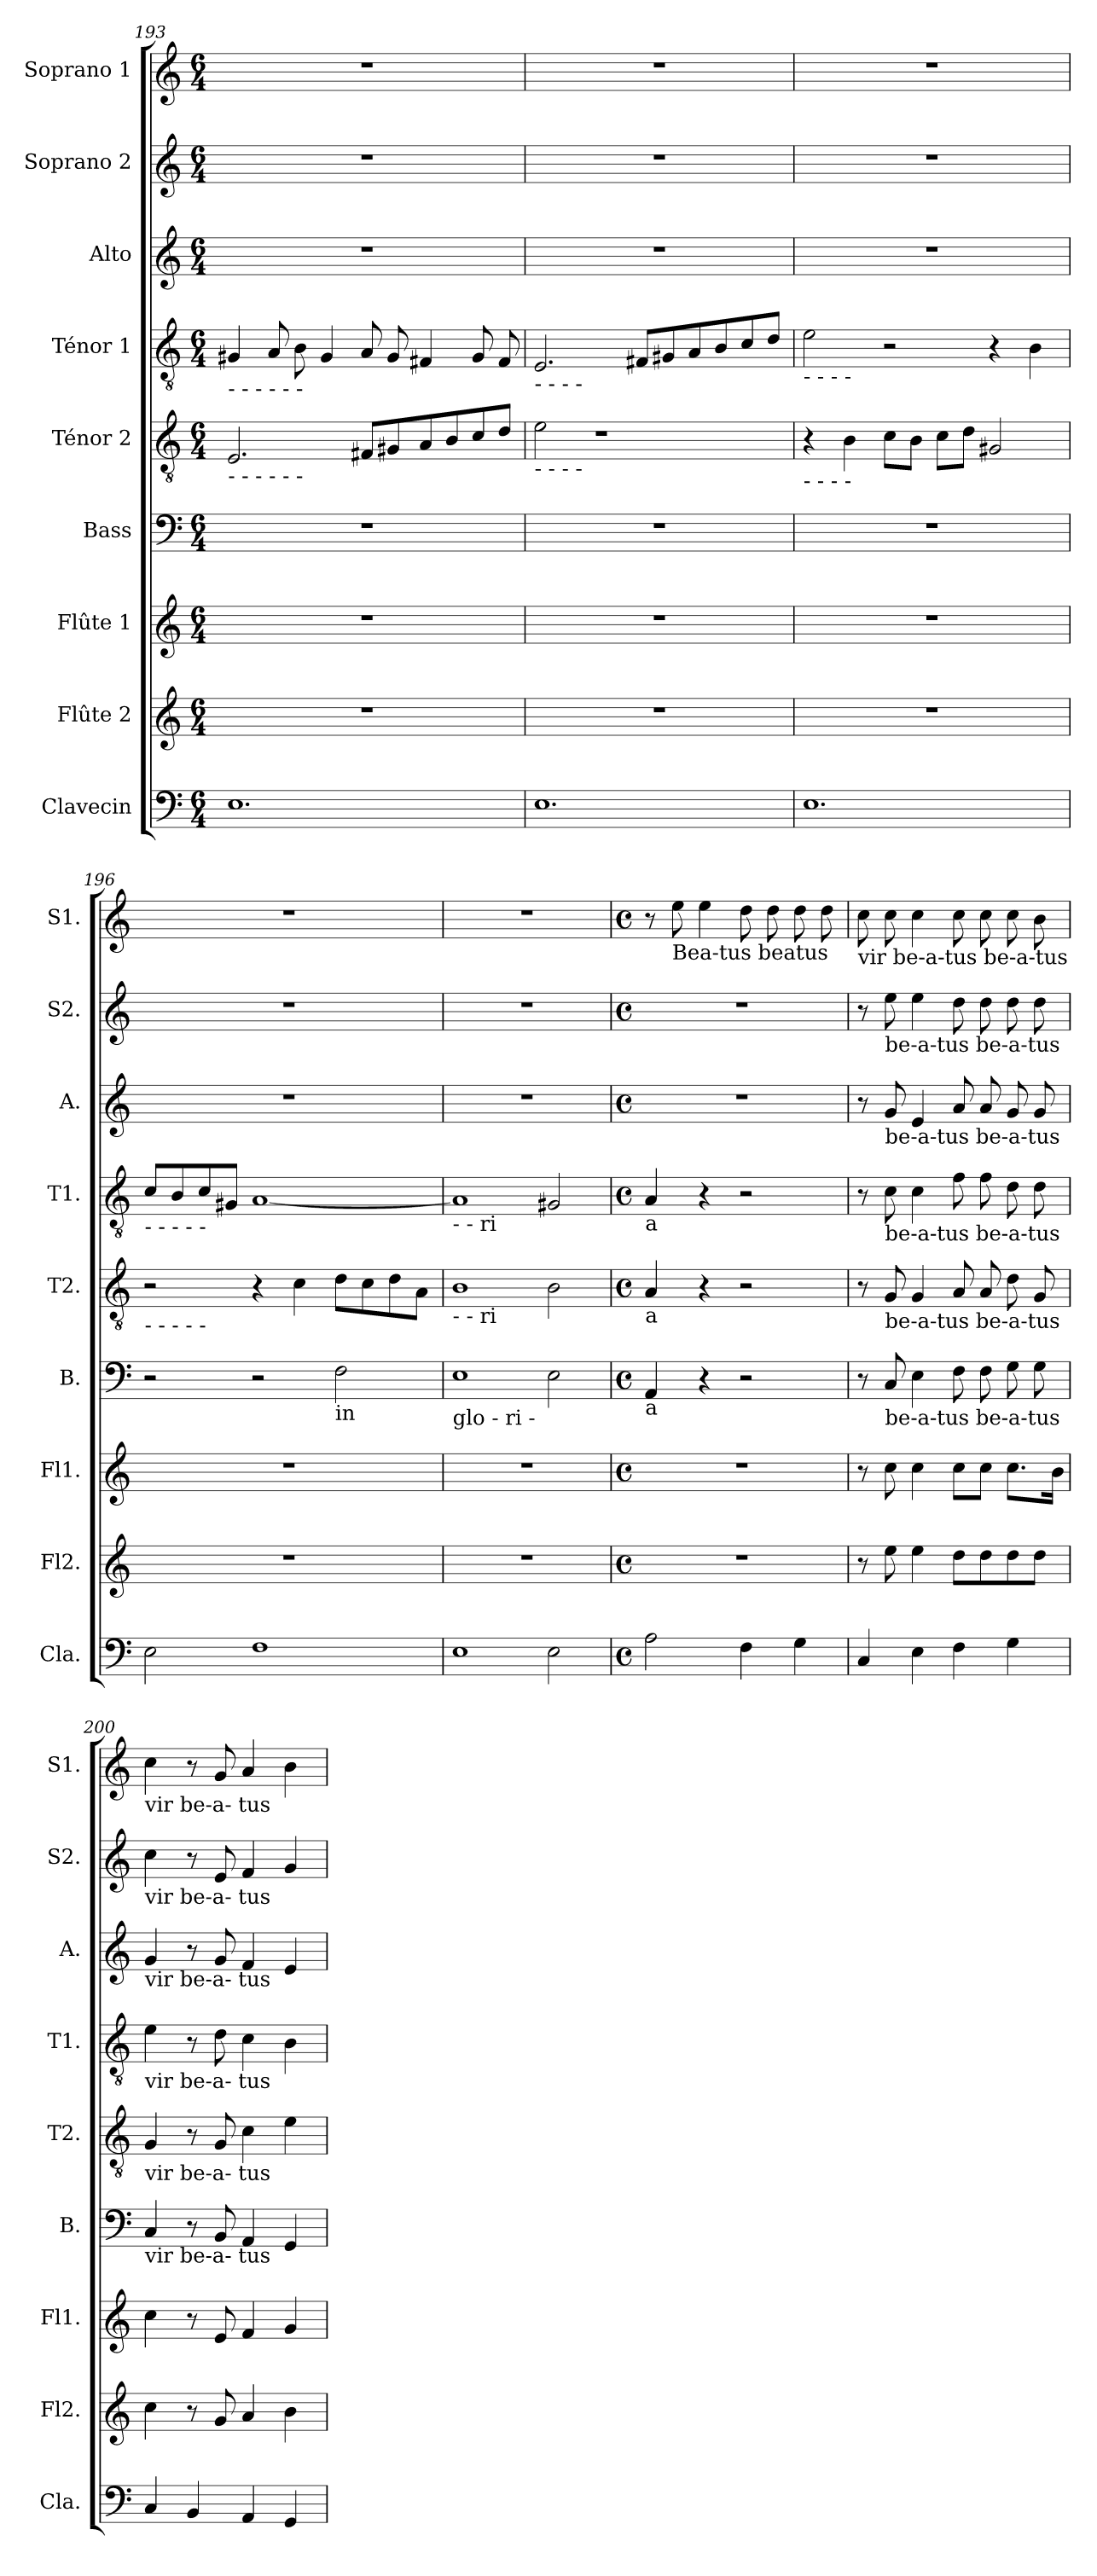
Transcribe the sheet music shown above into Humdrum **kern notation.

**kern	**kern	**kern	**kern	**kern	**kern	**kern	**kern	**kern
*part9	*part8	*part7	*part6	*part5	*part4	*part3	*part2	*part1
*staff9	*staff8	*staff7	*staff6	*staff5	*staff4	*staff3	*staff2	*staff1
*I"Clavecin	*I"Flûte 2	*I"Flûte 1	*I"Bass	*I"Ténor 2	*I"Ténor 1	*I"Alto	*I"Soprano 2	*I"Soprano 1
*I'Cla.	*I'Fl2.	*I'Fl1.	*I'B.	*I'T2.	*I'T1.	*I'A.	*I'S2.	*I'S1.
!!LO:PB:g=z
*clefF4	*clefG2	*clefG2	*clefF4	*clefGv2	*clefGv2	*clefG2	*clefG2	*clefG2
*k[]	*k[]	*k[]	*k[]	*k[]	*k[]	*k[]	*k[]	*k[]
*M6/4	*M6/4	*M6/4	*M6/4	*M6/4	*M6/4	*M6/4	*M6/4	*M6/4
=193	=193	=193	=193	=193	=193	=193	=193	=193
!	!	!	!	!	!LO:TX:b:t=-       -       -       -       -       -	!	!	!
!	!	!	!	!LO:TX:b:t=-       -       -       -       -       -	!	!	!	!
1.E	1.r	1.r	1.r	2.E	4G#X/	1.r	1.r	1.r
.	.	.	.	.	8A/	.	.	.
.	.	.	.	.	8B\	.	.	.
.	.	.	.	.	4G#/	.	.	.
.	.	.	.	8F#X/L	8A/	.	.	.
.	.	.	.	8G#X/	8G#/	.	.	.
.	.	.	.	8A/	4F#X/	.	.	.
.	.	.	.	8B/	.	.	.	.
.	.	.	.	8c/	8G#/	.	.	.
.	.	.	.	8d/J	8F#/	.	.	.
=194	=194	=194	=194	=194	=194	=194	=194	=194
!	!	!	!	!	!LO:TX:b:t=-       -       -       -	!	!	!
!	!	!	!	!LO:TX:b:t=-       -       -       -	!	!	!	!
1.E	1.r	1.r	1.r	2e	2.E	1.r	1.r	1.r
.	.	.	.	1r	.	.	.	.
.	.	.	.	.	8F#X/L	.	.	.
.	.	.	.	.	8G#X/	.	.	.
.	.	.	.	.	8A/	.	.	.
.	.	.	.	.	8B/	.	.	.
.	.	.	.	.	8c/	.	.	.
.	.	.	.	.	8d/J	.	.	.
=195	=195	=195	=195	=195	=195	=195	=195	=195
!	!	!	!	!	!LO:TX:b:t=-       -       -       -	!	!	!
!	!	!	!	!LO:TX:b:t=-       -       -       -	!	!	!	!
1.E	1.r	1.r	1.r	4r	2e	1.r	1.r	1.r
.	.	.	.	4B\	.	.	.	.
.	.	.	.	8c\L	2r	.	.	.
.	.	.	.	8B\J	.	.	.	.
.	.	.	.	8c\L	.	.	.	.
.	.	.	.	8d\J	.	.	.	.
.	.	.	.	2G#X	4r	.	.	.
.	.	.	.	.	4B\	.	.	.
=196	=196	=196	=196	=196	=196	=196	=196	=196
!	!	!	!	!	!LO:TX:b:t=-       -       -       -         -	!	!	!
!	!	!	!	!LO:TX:b:t=-       -       -       -        -	!	!	!	!
2E	1.r	1.r	2r	2r	8c/L	1.r	1.r	1.r
.	.	.	.	.	8B/	.	.	.
.	.	.	.	.	8c/	.	.	.
.	.	.	.	.	8G#X/J	.	.	.
1F	.	.	2r	4r	[1A	.	.	.
.	.	.	.	4c\	.	.	.	.
!	!	!	!LO:TX:b:t=in	!	!	!	!	!
.	.	.	2F	8d\L	.	.	.	.
.	.	.	.	8c\	.	.	.	.
.	.	.	.	8d\	.	.	.	.
.	.	.	.	8A\J	.	.	.	.
!!LO:PB:g=z
=197	=197	=197	=197	=197	=197	=197	=197	=197
!	!	!	!	!	!LO:TX:b:t=-      -   ri	!	!	!
!	!	!	!	!LO:TX:b:t=-      -   ri	!	!	!	!
!	!	!	!LO:TX:b:t=glo   -   ri   -	!	!	!	!	!
1E	1.r	1.r	1E	1B	1A]	1.r	1.r	1.r
2E	.	.	2E	2B	2G#X	.	.	.
=198	=198	=198	=198	=198	=198	=198	=198	=198
*M4/4	*M4/4	*M4/4	*M4/4	*M4/4	*M4/4	*M4/4	*M4/4	*M4/4
*met(c)	*met(c)	*met(c)	*met(c)	*met(c)	*met(c)	*met(c)	*met(c)	*met(c)
*	*	*	*	*	*	*	*	*MM90
!	!	!	!	!	!LO:TX:b:t=a	!	!	!
!	!	!	!	!LO:TX:b:t=a	!	!	!	!
!	!	!	!LO:TX:b:t=a	!	!	!	!	!
2A\	1r	1r	4AA/	4A/	4A/	1r	1r	8r
!	!	!	!	!	!	!	!	!LO:TX:b:t=Bea-tus beatus
.	.	.	.	.	.	.	.	8ee\
.	.	.	4r	4r	4r	.	.	4ee\
4F\	.	.	2r	2r	2r	.	.	8dd\
.	.	.	.	.	.	.	.	8dd\
4G\	.	.	.	.	.	.	.	8dd\
.	.	.	.	.	.	.	.	8dd\
=199	=199	=199	=199	=199	=199	=199	=199	=199
!	!	!	!	!	!	!	!	!LO:TX:b:t=vir be-a-tus be-a-tus
4C/	8r	8r	8r	8r	8r	8r	8r	8cc\
!	!	!	!	!	!	!	!LO:TX:b:t=be-a-tus be-a-tus	!
!	!	!	!	!	!	!LO:TX:b:t=be-a-tus be-a-tus	!	!
!	!	!	!	!	!LO:TX:b:t=be-a-tus be-a-tus	!	!	!
!	!	!	!	!LO:TX:b:t=be-a-tus be-a-tus	!	!	!	!
!	!	!	!LO:TX:b:t=be-a-tus be-a-tus	!	!	!	!	!
.	8ee\	8cc\	8C/	8G/	8c\	8g/	8ee\	8cc\
4E\	4ee\	4cc\	4E\	4G/	4c\	4e/	4ee\	4cc\
4F\	8dd\L	8cc\L	8F\	8A/	8f\	8a/	8dd\	8cc\
.	8dd\	8cc\J	8F\	8A/	8f\	8a/	8dd\	8cc\
4G\	8dd\	8.cc\L	8G\	8d\	8d\	8g/	8dd\	8cc\
.	8dd\J	.	8G\	8G/	8d\	8g/	8dd\	8b\
.	.	16b\Jk	.	.	.	.	.	.
=200	=200	=200	=200	=200	=200	=200	=200	=200
!	!	!	!	!	!	!	!	!LO:TX:b:t=vir   be-a- tus
!	!	!	!	!	!	!	!LO:TX:b:t=vir   be-a- tus	!
!	!	!	!	!	!	!LO:TX:b:t=vir   be-a- tus	!	!
!	!	!	!	!	!LO:TX:b:t=vir   be-a- tus	!	!	!
!	!	!	!	!LO:TX:b:t=vir   be-a- tus	!	!	!	!
!	!	!	!LO:TX:b:t=vir   be-a- tus	!	!	!	!	!
4C/	4cc\	4cc\	4C/	4G/	4e\	4g/	4cc\	4cc\
4BB/	8r	8r	8r	8r	8r	8r	8r	8r
.	8g/	8e/	8BB/	8G/	8d\	8g/	8e/	8g/
4AA/	4a/	4f/	4AA/	4c\	4c\	4f/	4f/	4a/
4GG/	4b\	4g/	4GG/	4e\	4B\	4e/	4g/	4b\
=	=	=	=	=	=	=	=	=
*-	*-	*-	*-	*-	*-	*-	*-	*-
